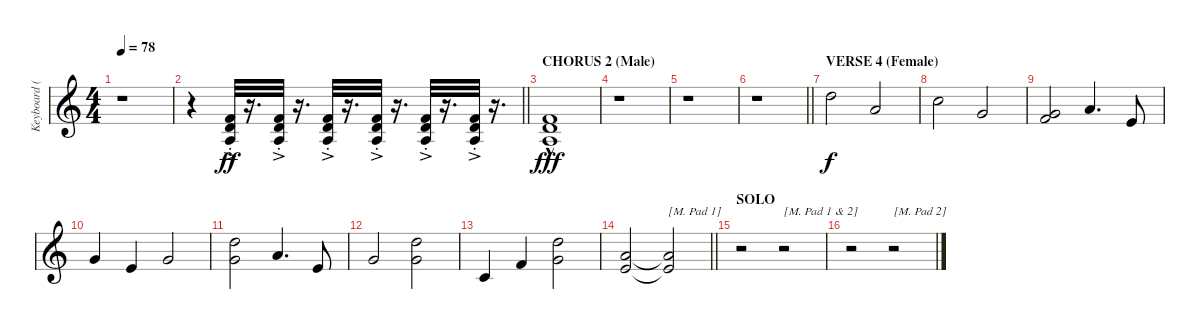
\track ("Keyboard (Brightness FX)" "Keyboard (") {instrument fx5brightness}
\staff {score}
\tuning (E4 B3 G3 D3 A2 E2 B1) {hide}
\ts (4 4)
\tempo 78
\clef g2
\ks c
r.1{dy f} |
\barLineRight lightlight
r.4 (1.1{ac st} 3.2{ac st} 2.3{ac st}).32{dy ff volume 12} r.16{d} (1.1{ac st} 3.2{ac st} 2.3{ac st}).32 r.16{d} (1.1{ac st} 3.2{ac st} 2.3{ac st}).32 r.16{d} (1.1{ac st} 3.2{ac st} 2.3{ac st}).32 r.16{d} (1.1{ac st} 3.2{ac st} 2.3{ac st}).32 r.16{d} (1.1{ac st} 3.2{ac st} 2.3{ac st}).32 r.16{d} |
\section ("" "CHORUS 2 (Male)")
(1.1{hac} 3.2{hac} 2.3{hac}).1{dy fff volume 6} |
r.1 |
r.1 |
\barLineRight lightlight
r.1 |
\section ("" "VERSE 4 (Female)")
10.1.2{dy f} 5.1.2 |
8.1.2 3.1.2 |
(1.1 8.2).2 5.1.4{d} 0.1.8 |
3.1.4 0.1.4 3.1.2 |
(10.1 8.2).2 5.1.4{d} 0.1.8 |
3.1.2 (3.1 15.2).2 |
1.2.4 1.1.4 (3.1 15.2).2 |
\barLineRight lightlight
(5.1 5.2).2 (5.1{t} 5.2{t}).2{txt "[M. Pad 1]"} |
\section ("" "SOLO")
r.2 r.2{txt "[M. Pad 1 & 2]"} |
r.2 r.2{txt "[M. Pad 2]"}
